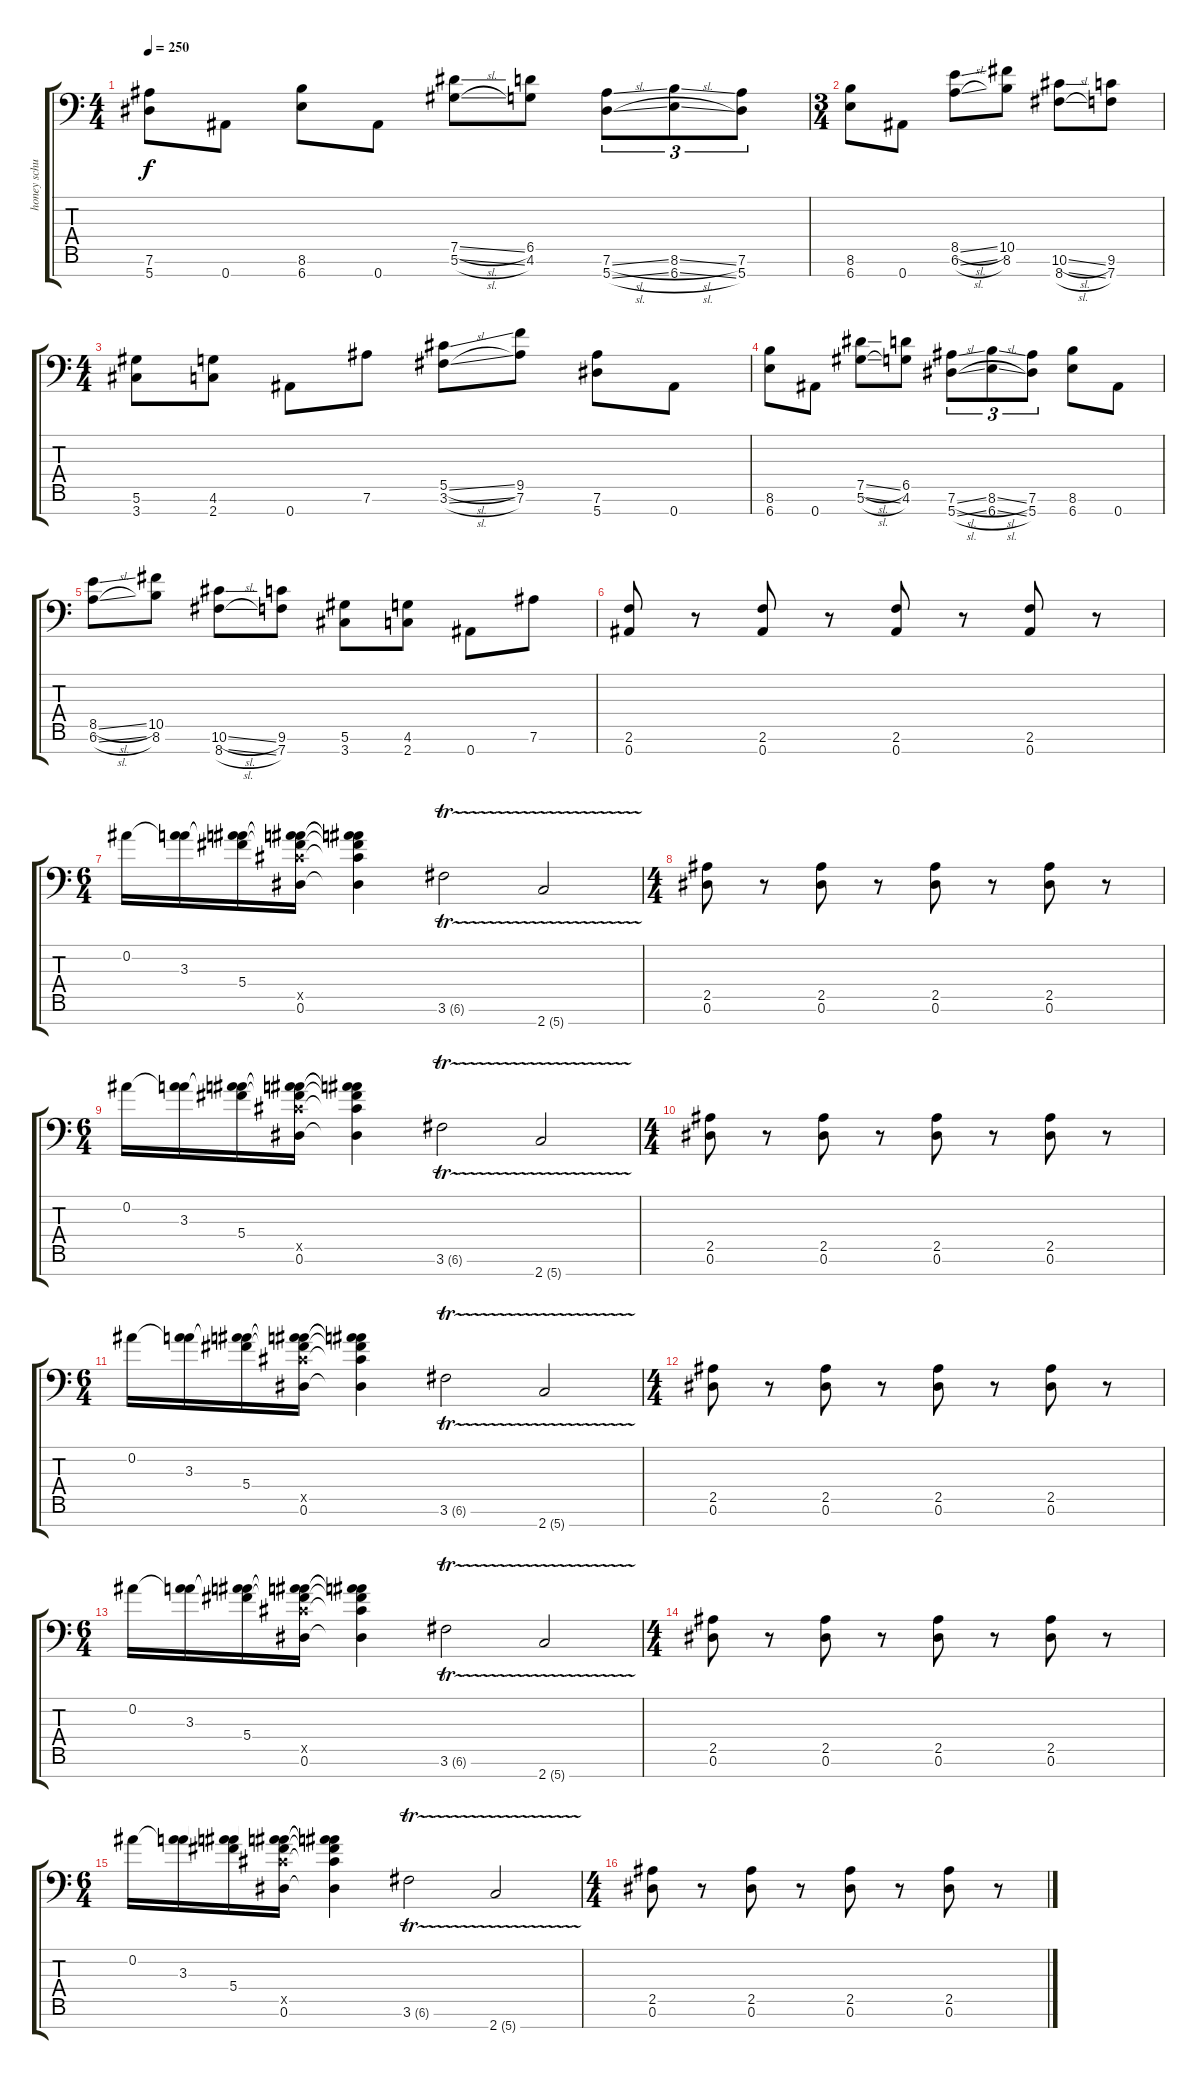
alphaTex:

\track ("honey schuldiner" "honey schu") {instrument distortionguitar}
\staff {score tabs}
\tuning (Eb4 Bb3 Gb3 Db3 Ab2 Eb2 Bb1) {hide}
\ts (4 4)
\tempo 250
\clef f4
\ks c
(7.6 5.7).8{dy f} 0.7.8 (8.6 6.7).8 0.7.8 (7.5{sl} 5.6{sl}).8 (6.5 4.6).8 (7.6{sl} 5.7{sl}).8{tu (3 2)} (8.6{sl} 6.7{sl}).8{tu (3 2)} (7.6 5.7).8{tu (3 2)} |
\ts (3 4)
(8.6 6.7).8 0.7.8 (8.5{sl} 6.6{sl}).8 (10.5 8.6).8 (10.6{sl} 8.7{sl}).8 (9.6 7.7).8 |
\ts (4 4)
(5.6 3.7).8 (4.6 2.7).8 0.7.8 7.6.8 (5.5{sl} 3.6{sl}).8 (9.5 7.6).8 (7.6 5.7).8 0.7.8 |
(8.6 6.7).8 0.7.8 (7.5{sl} 5.6{sl}).8 (6.5 4.6).8 (7.6{sl} 5.7{sl}).8{tu (3 2)} (8.6{sl} 6.7{sl}).8{tu (3 2)} (7.6 5.7).8{tu (3 2)} (8.6 6.7).8 0.7.8 |
(8.5{sl} 6.6{sl}).8 (10.5 8.6).8 (10.6{sl} 8.7{sl}).8 (9.6 7.7).8 (5.6 3.7).8 (4.6 2.7).8 0.7.8 7.6.8 |
(2.6 0.7).8 r.8 (2.6 0.7).8 r.8 (2.6 0.7).8 r.8 (2.6 0.7).8 r.8 |
\ts (6 4)
0.2.16 (0.2{t} 3.3).16 (0.2{t} 3.3{t} 5.4).16 (0.2{t} 3.3{t} 5.4{t} 5.5{x} 0.6).16 (0.2{t} 3.3{t} 5.4{t} 5.5{t} 0.6{t}).4 3.6{tr (6 16)}.2 2.7{tr (5 16)}.2 |
\ts (4 4)
(2.5 0.6).8 r.8 (2.5 0.6).8 r.8 (2.5 0.6).8 r.8 (2.5 0.6).8 r.8 |
\ts (6 4)
0.2.16 (0.2{t} 3.3).16 (0.2{t} 3.3{t} 5.4).16 (0.2{t} 3.3{t} 5.4{t} 5.5{x} 0.6).16 (0.2{t} 3.3{t} 5.4{t} 5.5{t} 0.6{t}).4 3.6{tr (6 16)}.2 2.7{tr (5 16)}.2 |
\ts (4 4)
(2.5 0.6).8 r.8 (2.5 0.6).8 r.8 (2.5 0.6).8 r.8 (2.5 0.6).8 r.8 |
\ts (6 4)
0.2.16 (0.2{t} 3.3).16 (0.2{t} 3.3{t} 5.4).16 (0.2{t} 3.3{t} 5.4{t} 5.5{x} 0.6).16 (0.2{t} 3.3{t} 5.4{t} 5.5{t} 0.6{t}).4 3.6{tr (6 16)}.2 2.7{tr (5 16)}.2 |
\ts (4 4)
(2.5 0.6).8 r.8 (2.5 0.6).8 r.8 (2.5 0.6).8 r.8 (2.5 0.6).8 r.8 |
\ts (6 4)
0.2.16 (0.2{t} 3.3).16 (0.2{t} 3.3{t} 5.4).16 (0.2{t} 3.3{t} 5.4{t} 5.5{x} 0.6).16 (0.2{t} 3.3{t} 5.4{t} 5.5{t} 0.6{t}).4 3.6{tr (6 16)}.2 2.7{tr (5 16)}.2 |
\ts (4 4)
(2.5 0.6).8 r.8 (2.5 0.6).8 r.8 (2.5 0.6).8 r.8 (2.5 0.6).8 r.8 |
\ts (6 4)
0.2.16 (0.2{t} 3.3).16 (0.2{t} 3.3{t} 5.4).16 (0.2{t} 3.3{t} 5.4{t} 5.5{x} 0.6).16 (0.2{t} 3.3{t} 5.4{t} 5.5{t} 0.6{t}).4 3.6{tr (6 16)}.2 2.7{tr (5 16)}.2 |
\ts (4 4)
(2.5 0.6).8 r.8 (2.5 0.6).8 r.8 (2.5 0.6).8 r.8 (2.5 0.6).8 r.8
